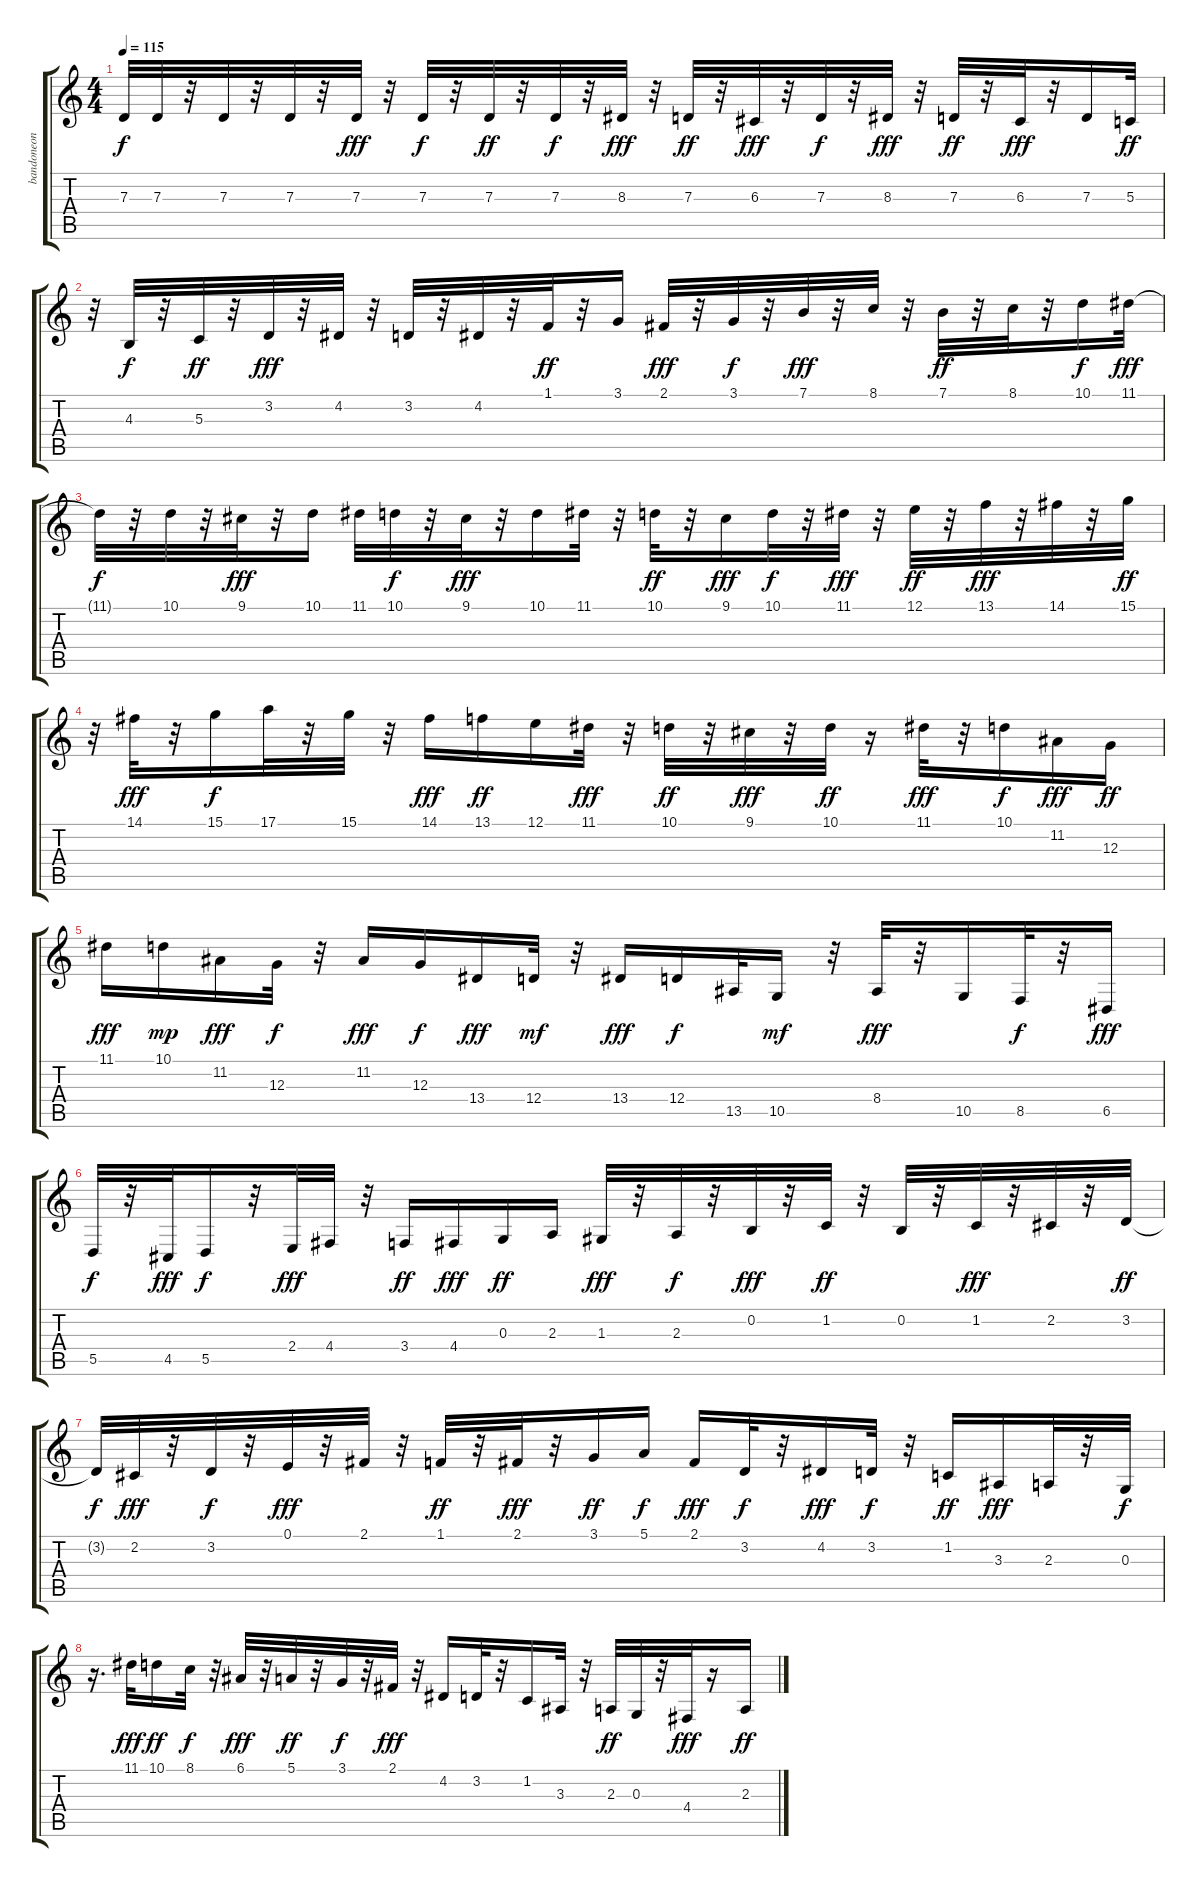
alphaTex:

\track ("bandoneon" "bandoneon") {instrument tangoaccordion}
\staff {score tabs}
\tuning (E4 B3 G3 D3 A2 E2) {hide}
\ts (4 4)
\tempo 115
\clef g2
\ks c
7.3{t}.32{dy f} 7.3.32 r.32 7.3.32 r.32 7.3.32 r.32 7.3.32{dy fff} r.32 7.3.32{dy f} r.32 7.3.32{dy ff} r.32 7.3.32{dy f} r.32 8.3.32{dy fff} r.32 7.3.32{dy ff} r.32 6.3.32{dy fff} r.32 7.3.32{dy f} r.32 8.3.32{dy fff} r.32 7.3.32{dy ff} r.32 6.3.32{dy fff} r.32 7.3.16 5.3.32{dy ff} |
r.32 4.3.32{dy f} r.32 5.3.32{dy ff} r.32 3.2.32{dy fff} r.32 4.2.32 r.32 3.2.32 r.32 4.2.32 r.32 1.1.32{dy ff} r.32 3.1.16 2.1.32{dy fff} r.32 3.1.32{dy f} r.32 7.1.32{dy fff} r.32 8.1.32 r.32 7.1.32{dy ff} r.32 8.1.32 r.32 10.1.16{dy f} 11.1.32{dy fff} |
11.1{t}.32{dy f} r.32 10.1.32 r.32 9.1.32{dy fff} r.32 10.1.16 11.1.32 10.1.32{dy f} r.32 9.1.32{dy fff} r.32 10.1.16 11.1.32 r.32 10.1.32{dy ff} r.32 9.1.16{dy fff} 10.1.32{dy f} r.32 11.1.32{dy fff} r.32 12.1.32{dy ff} r.32 13.1.32{dy fff} r.32 14.1.32 r.32 15.1.32{dy ff} |
r.32 14.1.32{dy fff} r.32 15.1.16{dy f} 17.1.32 r.32 15.1.32 r.32 14.1.16{dy fff} 13.1.16{dy ff} 12.1.16 11.1.32{dy fff} r.32 10.1.32{dy ff} r.32 9.1.32{dy fff} r.32 10.1.32{dy ff} r.16 11.1.32{dy fff} r.32 10.1.16{dy f} 11.2.16{dy fff} 12.3.16{dy ff} |
11.1.16{dy fff} 10.1.16{dy mp} 11.2.16{dy fff} 12.3.32{dy f} r.32 11.2.16{dy fff} 12.3.16{dy f} 13.4.16{dy fff} 12.4.32{dy mf} r.32 13.4.16{dy fff} 12.4.16{dy f} 13.5.32 10.5.16{dy mf} r.32 8.4.32{dy fff} r.32 10.5.16 8.5.32{dy f} r.32 6.5.16{dy fff} |
5.5.32{dy f} r.32 4.5.32{dy fff} 5.5.16{dy f} r.32 2.4.32{dy fff} 4.4.32 r.32 3.4.16{dy ff} 4.4.16{dy fff} 0.3.16{dy ff} 2.3.16 1.3.32{dy fff} r.32 2.3.32{dy f} r.32 0.2.32{dy fff} r.32 1.2.32{dy ff} r.32 0.2.32 r.32 1.2.32{dy fff} r.32 2.2.32 r.32 3.2.32{dy ff} |
3.2{t}.32{dy f} 2.2.32{dy fff} r.32 3.2.32{dy f} r.32 0.1.32{dy fff} r.32 2.1.32 r.32 1.1.32{dy ff} r.32 2.1.32{dy fff} r.32 3.1.16{dy ff} 5.1.16{dy f} 2.1.16{dy fff} 3.2.32{dy f} r.32 4.2.16{dy fff} 3.2.32{dy f} r.32 1.2.16{dy ff} 3.3.16{dy fff} 2.3.32 r.32 0.3.32{dy f} |
r.16{d} 11.1.32{dy fff} 10.1.16{dy ff} 8.1.32{dy f} r.32 6.1.32{dy fff} r.32 5.1.32{dy ff} r.32 3.1.32{dy f} r.32 2.1.32{dy fff} r.32 4.2.16 3.2.32 r.32 1.2.16 3.3.32 r.32 2.3.32{dy ff} 0.3.32 r.32 4.4.32{dy fff} r.16 2.3.16{dy ff}
